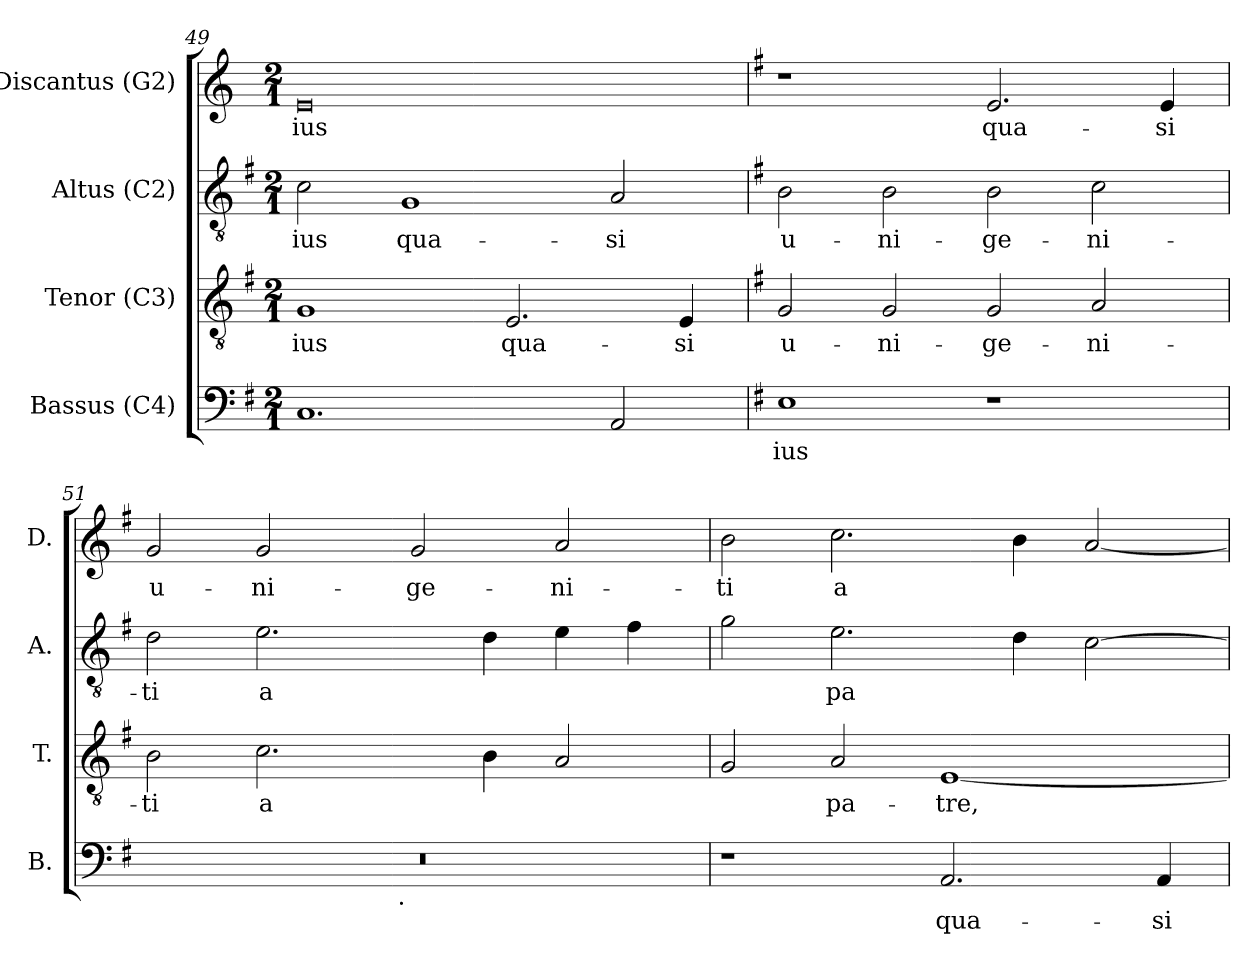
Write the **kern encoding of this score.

**kern	**text	**kern	**text	**kern	**text	**kern	**text
*part4	*part4	*part3	*part3	*part2	*part2	*part1	*part1
*staff4	*staff4	*staff3	*staff3	*staff2	*staff2	*staff1	*staff1
*I"Bassus (C4)	*	*I"Tenor (C3)	*	*I"Altus (C2)	*	*I"Discantus (G2)	*
*I'B.	*	*I'T.	*	*I'A.	*	*I'D.	*
*clefF4	*	*clefGv2	*	*clefGv2	*	*clefG2	*
*k[f#]	*	*k[f#]	*	*k[f#]	*	*k[]	*
*G:	*	*G:	*	*G:	*	*C:	*
*M2/1	*	*M2/1	*	*M2/1	*	*M2/1	*
=49	=49	=49	=49	=49	=49	=49	=49
!	!LO:LY:b:cj	!	!LO:LY:b:cj	!	!LO:LY:b:cj	!	!LO:LY:b:cj
1.C	--	1G	-ius	2c\	-ius	0e	-ius
!	!	!	!	!	!LO:LY:b:cj	!	!
.	.	.	.	1G	qua-	.	.
!	!	!	!LO:LY:b:cj	!	!	!	!
.	.	2.E/	qua-	.	.	.	.
!	!LO:LY:b:cj	!	!	!	!LO:LY:b:cj	!	!
2AA/	--	.	.	2A/	-si	.	.
!	!	!	!LO:LY:b:cj	!	!	!	!
.	.	4E/	-si	.	.	.	.
!!LO:LB:g=z
=50	=50	=50	=50	=50	=50	=50	=50
*	*	*	*	*	*	*k[f#]	*
*	*	*	*	*	*	*G:	*
!	!LO:LY:b:cj	!	!LO:LY:b:cj	!	!LO:LY:b:cj	!	!
1E	-ius	2G/	u-	2B\	u-	1r	.
!	!	!	!LO:LY:b:cj	!	!LO:LY:b:cj	!	!
.	.	2G/	-ni-	2B\	-ni-	.	.
!	!	!	!LO:LY:b:cj	!	!LO:LY:b:cj	!	!LO:LY:b:cj
1r	.	2G/	-ge-	2B\	-ge-	2.e/	qua-
!	!	!	!LO:LY:b:cj	!	!LO:LY:b:cj	!	!
.	.	2A/	-ni-	2c\	-ni-	.	.
!	!	!	!	!	!	!	!LO:LY:b:cj
.	.	.	.	.	.	4e/	-si
=51	=51	=51	=51	=51	=51	=51	=51
!	!	!	!LO:LY:b:cj	!	!LO:LY:b:cj	!	!LO:LY:b:cj
*^	*	*	*	*	*	*	*
0r	2ryy	.	2B\	-ti	2d\	-ti	2g/	u-
!	!	!	!	!LO:LY:b:cj	!	!LO:LY:b:cj	!	!LO:LY:b:cj
.	4ryy	.	2.c\	a	2.e\	a	2g/	-ni-
.	8...ryy	.	.	.	.	.	.	.
!	!LO:TX:b:t=.	!	!	!	!	!	!	!
.	1ryy	.	.	.	.	.	.	.
!	!	!	!	!	!	!	!	!LO:LY:b:cj
.	.	.	.	.	.	.	2g/	-ge-
!	!	!	!	!LO:LY:b:cj	!	!LO:LY:b:cj	!	!
.	.	.	4B\	.	4d\	.	.	.
!	!	!	!	!LO:LY:b:cj	!	!LO:LY:b:cj	!	!LO:LY:b:cj
.	.	.	2A/	.	4e\	.	2a/	-ni-
!	!	!	!	!	!	!LO:LY:b:cj	!	!
.	.	.	.	.	4f#\	.	.	.
.	64ryy	.	.	.	.	.	.	.
=52	=52	=52	=52	=52	=52	=52	=52	=52
!	!	!	!	!LO:LY:b:cj	!	!LO:LY:b:cj	!	!LO:LY:b:cj
*v	*v	*	*	*	*	*	*	*
1r	.	2G/	.	2g\	.	2b\	-ti
!	!	!	!LO:LY:b:cj	!	!LO:LY:b:cj	!	!LO:LY:b:cj
.	.	2A/	pa-	2.e\	pa-	2.cc\	a
!	!LO:LY:b:cj	!	!LO:LY:b:cj	!	!	!	!
2.AA/	qua-	[<1E	-tre,	.	.	.	.
!	!	!	!	!	!LO:LY:b:cj	!	!LO:LY:b:cj
.	.	.	.	4d\	--	4b\	.
!	!	!	!	!	!LO:LY:b:cj	!	!LO:LY:b:cj
.	.	.	.	[>2c\	--	[<2a/	.
!	!LO:LY:b:cj	!	!	!	!	!	!
4AA/	-si	.	.	.	.	.	.
=	=	=	=	=	=	=	=
*-	*-	*-	*-	*-	*-	*-	*-
